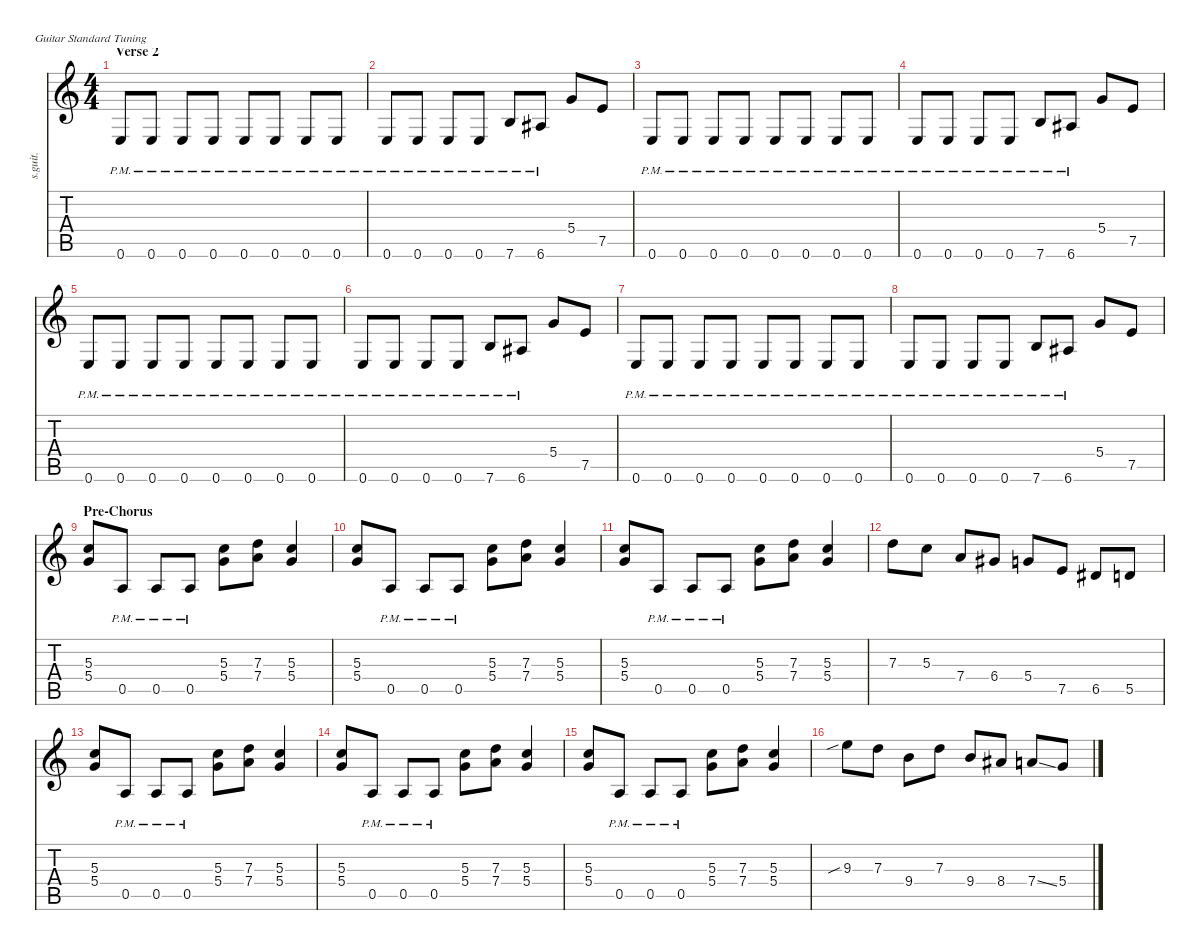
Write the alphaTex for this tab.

\defaultSystemsLayout 4
\hideDynamics
\bracketExtendMode nobrackets
\track ("James Hetfield - Rhythm Guitar" "s.guit.") {instrument distortionguitar}
\staff {score tabs}
\tuning (E4 B3 G3 D3 A2 E2)
\ts (4 4)
\section ("" "Verse 2")
\tempo (140 hide)
\clef g2
\ks c
0.6{pm}.8{lyrics (0 "") lyrics (1 "") lyrics (2 "") lyrics (3 "") lyrics (4 "") dy f} 0.6{pm}.8{lyrics (0 "") lyrics (1 "") lyrics (2 "") lyrics (3 "") lyrics (4 "")} 0.6{pm}.8{lyrics (0 "") lyrics (1 "") lyrics (2 "") lyrics (3 "") lyrics (4 "")} 0.6{pm}.8{lyrics (0 "") lyrics (1 "") lyrics (2 "") lyrics (3 "") lyrics (4 "")} 0.6{pm}.8{lyrics (0 "") lyrics (1 "") lyrics (2 "") lyrics (3 "") lyrics (4 "")} 0.6{pm}.8{lyrics (0 "") lyrics (1 "") lyrics (2 "") lyrics (3 "") lyrics (4 "")} 0.6{pm}.8{lyrics (0 "") lyrics (1 "") lyrics (2 "") lyrics (3 "") lyrics (4 "")} 0.6{pm}.8{lyrics (0 "") lyrics (1 "") lyrics (2 "") lyrics (3 "") lyrics (4 "")} |
0.6{pm}.8{lyrics (0 "") lyrics (1 "") lyrics (2 "") lyrics (3 "") lyrics (4 "")} 0.6{pm}.8{lyrics (0 "") lyrics (1 "") lyrics (2 "") lyrics (3 "") lyrics (4 "")} 0.6{pm}.8{lyrics (0 "") lyrics (1 "") lyrics (2 "") lyrics (3 "") lyrics (4 "")} 0.6{pm}.8{lyrics (0 "") lyrics (1 "") lyrics (2 "") lyrics (3 "") lyrics (4 "")} 7.6{pm}.8{lyrics (0 "") lyrics (1 "") lyrics (2 "") lyrics (3 "") lyrics (4 "")} 6.6{pm acc #}.8{lyrics (0 "") lyrics (1 "") lyrics (2 "") lyrics (3 "") lyrics (4 "")} 5.4.8{lyrics (0 "") lyrics (1 "") lyrics (2 "") lyrics (3 "") lyrics (4 "")} 7.5.8{lyrics (0 "") lyrics (1 "") lyrics (2 "") lyrics (3 "") lyrics (4 "")} |
0.6{pm}.8{lyrics (0 "") lyrics (1 "") lyrics (2 "") lyrics (3 "") lyrics (4 "")} 0.6{pm}.8{lyrics (0 "") lyrics (1 "") lyrics (2 "") lyrics (3 "") lyrics (4 "")} 0.6{pm}.8{lyrics (0 "") lyrics (1 "") lyrics (2 "") lyrics (3 "") lyrics (4 "")} 0.6{pm}.8{lyrics (0 "") lyrics (1 "") lyrics (2 "") lyrics (3 "") lyrics (4 "")} 0.6{pm}.8{lyrics (0 "") lyrics (1 "") lyrics (2 "") lyrics (3 "") lyrics (4 "")} 0.6{pm}.8{lyrics (0 "") lyrics (1 "") lyrics (2 "") lyrics (3 "") lyrics (4 "")} 0.6{pm}.8{lyrics (0 "") lyrics (1 "") lyrics (2 "") lyrics (3 "") lyrics (4 "")} 0.6{pm}.8{lyrics (0 "") lyrics (1 "") lyrics (2 "") lyrics (3 "") lyrics (4 "")} |
0.6{pm}.8{lyrics (0 "") lyrics (1 "") lyrics (2 "") lyrics (3 "") lyrics (4 "")} 0.6{pm}.8{lyrics (0 "") lyrics (1 "") lyrics (2 "") lyrics (3 "") lyrics (4 "")} 0.6{pm}.8{lyrics (0 "") lyrics (1 "") lyrics (2 "") lyrics (3 "") lyrics (4 "")} 0.6{pm}.8{lyrics (0 "") lyrics (1 "") lyrics (2 "") lyrics (3 "") lyrics (4 "")} 7.6{pm}.8{lyrics (0 "") lyrics (1 "") lyrics (2 "") lyrics (3 "") lyrics (4 "")} 6.6{pm acc #}.8{lyrics (0 "") lyrics (1 "") lyrics (2 "") lyrics (3 "") lyrics (4 "")} 5.4.8{lyrics (0 "") lyrics (1 "") lyrics (2 "") lyrics (3 "") lyrics (4 "")} 7.5.8{lyrics (0 "") lyrics (1 "") lyrics (2 "") lyrics (3 "") lyrics (4 "")} |
0.6{pm}.8{lyrics (0 "") lyrics (1 "") lyrics (2 "") lyrics (3 "") lyrics (4 "")} 0.6{pm}.8{lyrics (0 "") lyrics (1 "") lyrics (2 "") lyrics (3 "") lyrics (4 "")} 0.6{pm}.8{lyrics (0 "") lyrics (1 "") lyrics (2 "") lyrics (3 "") lyrics (4 "")} 0.6{pm}.8{lyrics (0 "") lyrics (1 "") lyrics (2 "") lyrics (3 "") lyrics (4 "")} 0.6{pm}.8{lyrics (0 "") lyrics (1 "") lyrics (2 "") lyrics (3 "") lyrics (4 "")} 0.6{pm}.8{lyrics (0 "") lyrics (1 "") lyrics (2 "") lyrics (3 "") lyrics (4 "")} 0.6{pm}.8{lyrics (0 "") lyrics (1 "") lyrics (2 "") lyrics (3 "") lyrics (4 "")} 0.6{pm}.8{lyrics (0 "") lyrics (1 "") lyrics (2 "") lyrics (3 "") lyrics (4 "")} |
0.6{pm}.8{lyrics (0 "") lyrics (1 "") lyrics (2 "") lyrics (3 "") lyrics (4 "")} 0.6{pm}.8{lyrics (0 "") lyrics (1 "") lyrics (2 "") lyrics (3 "") lyrics (4 "")} 0.6{pm}.8{lyrics (0 "") lyrics (1 "") lyrics (2 "") lyrics (3 "") lyrics (4 "")} 0.6{pm}.8{lyrics (0 "") lyrics (1 "") lyrics (2 "") lyrics (3 "") lyrics (4 "")} 7.6{pm}.8{lyrics (0 "") lyrics (1 "") lyrics (2 "") lyrics (3 "") lyrics (4 "")} 6.6{pm acc #}.8{lyrics (0 "") lyrics (1 "") lyrics (2 "") lyrics (3 "") lyrics (4 "")} 5.4.8{lyrics (0 "") lyrics (1 "") lyrics (2 "") lyrics (3 "") lyrics (4 "")} 7.5.8{lyrics (0 "") lyrics (1 "") lyrics (2 "") lyrics (3 "") lyrics (4 "")} |
0.6{pm}.8{lyrics (0 "") lyrics (1 "") lyrics (2 "") lyrics (3 "") lyrics (4 "")} 0.6{pm}.8{lyrics (0 "") lyrics (1 "") lyrics (2 "") lyrics (3 "") lyrics (4 "")} 0.6{pm}.8{lyrics (0 "") lyrics (1 "") lyrics (2 "") lyrics (3 "") lyrics (4 "")} 0.6{pm}.8{lyrics (0 "") lyrics (1 "") lyrics (2 "") lyrics (3 "") lyrics (4 "")} 0.6{pm}.8{lyrics (0 "") lyrics (1 "") lyrics (2 "") lyrics (3 "") lyrics (4 "")} 0.6{pm}.8{lyrics (0 "") lyrics (1 "") lyrics (2 "") lyrics (3 "") lyrics (4 "")} 0.6{pm}.8{lyrics (0 "") lyrics (1 "") lyrics (2 "") lyrics (3 "") lyrics (4 "")} 0.6{pm}.8{lyrics (0 "") lyrics (1 "") lyrics (2 "") lyrics (3 "") lyrics (4 "")} |
0.6{pm}.8{lyrics (0 "") lyrics (1 "") lyrics (2 "") lyrics (3 "") lyrics (4 "")} 0.6{pm}.8{lyrics (0 "") lyrics (1 "") lyrics (2 "") lyrics (3 "") lyrics (4 "")} 0.6{pm}.8{lyrics (0 "") lyrics (1 "") lyrics (2 "") lyrics (3 "") lyrics (4 "")} 0.6{pm}.8{lyrics (0 "") lyrics (1 "") lyrics (2 "") lyrics (3 "") lyrics (4 "")} 7.6{pm}.8{lyrics (0 "") lyrics (1 "") lyrics (2 "") lyrics (3 "") lyrics (4 "")} 6.6{pm acc #}.8{lyrics (0 "") lyrics (1 "") lyrics (2 "") lyrics (3 "") lyrics (4 "")} 5.4.8{lyrics (0 "") lyrics (1 "") lyrics (2 "") lyrics (3 "") lyrics (4 "")} 7.5.8{lyrics (0 "") lyrics (1 "") lyrics (2 "") lyrics (3 "") lyrics (4 "")} |
\section ("" "Pre-Chorus")
(5.3 5.4).8{lyrics (0 "") lyrics (1 "") lyrics (2 "") lyrics (3 "") lyrics (4 "")} 0.5{pm}.8{lyrics (0 "") lyrics (1 "") lyrics (2 "") lyrics (3 "") lyrics (4 "")} 0.5{pm}.8{lyrics (0 "") lyrics (1 "") lyrics (2 "") lyrics (3 "") lyrics (4 "")} 0.5{pm}.8{lyrics (0 "") lyrics (1 "") lyrics (2 "") lyrics (3 "") lyrics (4 "")} (5.3 5.4).8{lyrics (0 "") lyrics (1 "") lyrics (2 "") lyrics (3 "") lyrics (4 "")} (7.3 7.4).8{lyrics (0 "") lyrics (1 "") lyrics (2 "") lyrics (3 "") lyrics (4 "")} (5.3 5.4).4{lyrics (0 "") lyrics (1 "") lyrics (2 "") lyrics (3 "") lyrics (4 "")} |
(5.3 5.4).8{lyrics (0 "") lyrics (1 "") lyrics (2 "") lyrics (3 "") lyrics (4 "")} 0.5{pm}.8{lyrics (0 "") lyrics (1 "") lyrics (2 "") lyrics (3 "") lyrics (4 "")} 0.5{pm}.8{lyrics (0 "") lyrics (1 "") lyrics (2 "") lyrics (3 "") lyrics (4 "")} 0.5{pm}.8{lyrics (0 "") lyrics (1 "") lyrics (2 "") lyrics (3 "") lyrics (4 "")} (5.3 5.4).8{lyrics (0 "") lyrics (1 "") lyrics (2 "") lyrics (3 "") lyrics (4 "")} (7.3 7.4).8{lyrics (0 "") lyrics (1 "") lyrics (2 "") lyrics (3 "") lyrics (4 "")} (5.3 5.4).4{lyrics (0 "") lyrics (1 "") lyrics (2 "") lyrics (3 "") lyrics (4 "")} |
(5.3 5.4).8{lyrics (0 "") lyrics (1 "") lyrics (2 "") lyrics (3 "") lyrics (4 "")} 0.5{pm}.8{lyrics (0 "") lyrics (1 "") lyrics (2 "") lyrics (3 "") lyrics (4 "")} 0.5{pm}.8{lyrics (0 "") lyrics (1 "") lyrics (2 "") lyrics (3 "") lyrics (4 "")} 0.5{pm}.8{lyrics (0 "") lyrics (1 "") lyrics (2 "") lyrics (3 "") lyrics (4 "")} (5.3 5.4).8{lyrics (0 "") lyrics (1 "") lyrics (2 "") lyrics (3 "") lyrics (4 "")} (7.3 7.4).8{lyrics (0 "") lyrics (1 "") lyrics (2 "") lyrics (3 "") lyrics (4 "")} (5.3 5.4).4{lyrics (0 "") lyrics (1 "") lyrics (2 "") lyrics (3 "") lyrics (4 "")} |
7.3.8{lyrics (0 "") lyrics (1 "") lyrics (2 "") lyrics (3 "") lyrics (4 "")} 5.3.8{lyrics (0 "") lyrics (1 "") lyrics (2 "") lyrics (3 "") lyrics (4 "")} 7.4.8{lyrics (0 "") lyrics (1 "") lyrics (2 "") lyrics (3 "") lyrics (4 "")} 6.4{acc #}.8{lyrics (0 "") lyrics (1 "") lyrics (2 "") lyrics (3 "") lyrics (4 "")} 5.4.8{lyrics (0 "") lyrics (1 "") lyrics (2 "") lyrics (3 "") lyrics (4 "")} 7.5.8{lyrics (0 "") lyrics (1 "") lyrics (2 "") lyrics (3 "") lyrics (4 "")} 6.5{acc #}.8{lyrics (0 "") lyrics (1 "") lyrics (2 "") lyrics (3 "") lyrics (4 "")} 5.5.8{lyrics (0 "") lyrics (1 "") lyrics (2 "") lyrics (3 "") lyrics (4 "")} |
(5.3 5.4).8{lyrics (0 "") lyrics (1 "") lyrics (2 "") lyrics (3 "") lyrics (4 "")} 0.5{pm}.8{lyrics (0 "") lyrics (1 "") lyrics (2 "") lyrics (3 "") lyrics (4 "")} 0.5{pm}.8{lyrics (0 "") lyrics (1 "") lyrics (2 "") lyrics (3 "") lyrics (4 "")} 0.5{pm}.8{lyrics (0 "") lyrics (1 "") lyrics (2 "") lyrics (3 "") lyrics (4 "")} (5.3 5.4).8{lyrics (0 "") lyrics (1 "") lyrics (2 "") lyrics (3 "") lyrics (4 "")} (7.3 7.4).8{lyrics (0 "") lyrics (1 "") lyrics (2 "") lyrics (3 "") lyrics (4 "")} (5.3 5.4).4{lyrics (0 "") lyrics (1 "") lyrics (2 "") lyrics (3 "") lyrics (4 "")} |
(5.3 5.4).8{lyrics (0 "") lyrics (1 "") lyrics (2 "") lyrics (3 "") lyrics (4 "")} 0.5{pm}.8{lyrics (0 "") lyrics (1 "") lyrics (2 "") lyrics (3 "") lyrics (4 "")} 0.5{pm}.8{lyrics (0 "") lyrics (1 "") lyrics (2 "") lyrics (3 "") lyrics (4 "")} 0.5{pm}.8{lyrics (0 "") lyrics (1 "") lyrics (2 "") lyrics (3 "") lyrics (4 "")} (5.3 5.4).8{lyrics (0 "") lyrics (1 "") lyrics (2 "") lyrics (3 "") lyrics (4 "")} (7.3 7.4).8{lyrics (0 "") lyrics (1 "") lyrics (2 "") lyrics (3 "") lyrics (4 "")} (5.3 5.4).4{lyrics (0 "") lyrics (1 "") lyrics (2 "") lyrics (3 "") lyrics (4 "")} |
(5.3 5.4).8{lyrics (0 "") lyrics (1 "") lyrics (2 "") lyrics (3 "") lyrics (4 "")} 0.5{pm}.8{lyrics (0 "") lyrics (1 "") lyrics (2 "") lyrics (3 "") lyrics (4 "")} 0.5{pm}.8{lyrics (0 "") lyrics (1 "") lyrics (2 "") lyrics (3 "") lyrics (4 "")} 0.5{pm}.8{lyrics (0 "") lyrics (1 "") lyrics (2 "") lyrics (3 "") lyrics (4 "")} (5.3 5.4).8{lyrics (0 "") lyrics (1 "") lyrics (2 "") lyrics (3 "") lyrics (4 "")} (7.3 7.4).8{lyrics (0 "") lyrics (1 "") lyrics (2 "") lyrics (3 "") lyrics (4 "")} (5.3 5.4).4{lyrics (0 "") lyrics (1 "") lyrics (2 "") lyrics (3 "") lyrics (4 "")} |
9.3{sib}.8{lyrics (0 "") lyrics (1 "") lyrics (2 "") lyrics (3 "") lyrics (4 "")} 7.3.8{lyrics (0 "") lyrics (1 "") lyrics (2 "") lyrics (3 "") lyrics (4 "")} 9.4.8{lyrics (0 "") lyrics (1 "") lyrics (2 "") lyrics (3 "") lyrics (4 "")} 7.3.8{lyrics (0 "") lyrics (1 "") lyrics (2 "") lyrics (3 "") lyrics (4 "")} 9.4.8{lyrics (0 "") lyrics (1 "") lyrics (2 "") lyrics (3 "") lyrics (4 "")} 8.4{acc #}.8{lyrics (0 "") lyrics (1 "") lyrics (2 "") lyrics (3 "") lyrics (4 "")} 7.4{ss}.8{lyrics (0 "") lyrics (1 "") lyrics (2 "") lyrics (3 "") lyrics (4 "")} 5.4.8{lyrics (0 "") lyrics (1 "") lyrics (2 "") lyrics (3 "") lyrics (4 "")}
